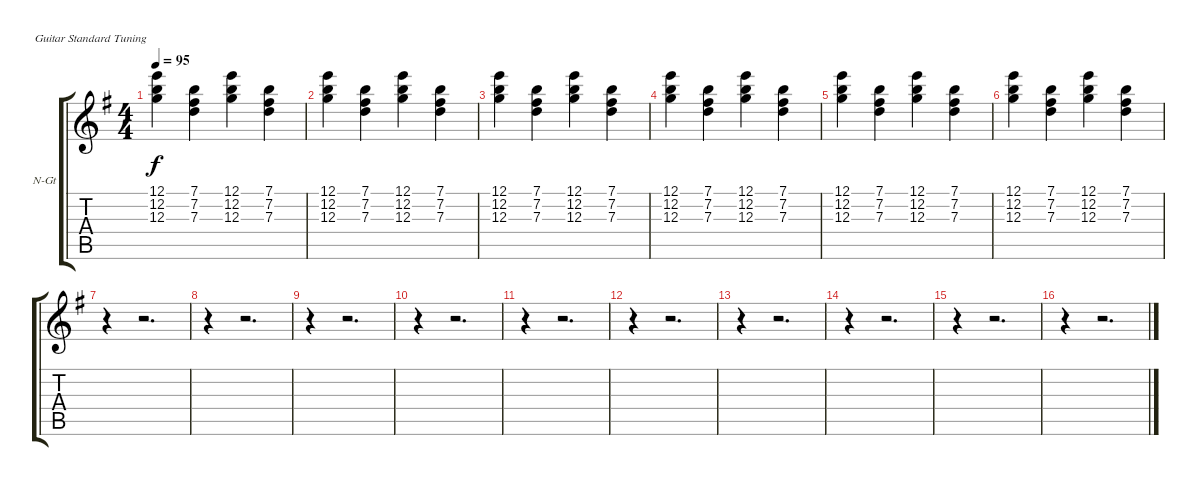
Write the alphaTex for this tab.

\bracketExtendMode groupsimilarinstruments
\firstSystemTrackNameOrientation horizontal
\otherSystemsTrackNameOrientation horizontal
\track ("Guitar" "N-Gt") {instrument acousticguitarnylon}
\staff {score tabs}
\tuning (E4 B3 G3 D3 A2 E2)
\ts (4 4)
\tempo 95
\clef g2
\ks g
(12.1 12.2 12.3).4{dy f} (7.1 7.2 7.3).4 (12.1 12.2 12.3).4 (7.1 7.2 7.3).4 |
(12.1 12.2 12.3).4 (7.1 7.2 7.3).4 (12.1 12.2 12.3).4 (7.1 7.2 7.3).4 |
(12.1 12.2 12.3).4 (7.1 7.2 7.3).4 (12.1 12.2 12.3).4 (7.1 7.2 7.3).4 |
(12.1 12.2 12.3).4 (7.1 7.2 7.3).4 (12.1 12.2 12.3).4 (7.1 7.2 7.3).4 |
(12.1 12.2 12.3).4 (7.1 7.2 7.3).4 (12.1 12.2 12.3).4 (7.1 7.2 7.3).4 |
(12.1 12.2 12.3).4 (7.1 7.2 7.3).4 (12.1 12.2 12.3).4 (7.1 7.2 7.3).4 |
r.4 r.2{d} |
r.4 r.2{d} |
r.4 r.2{d} |
r.4 r.2{d} |
r.4 r.2{d} |
r.4 r.2{d} |
r.4 r.2{d} |
r.4 r.2{d} |
r.4 r.2{d} |
r.4 r.2{d}
